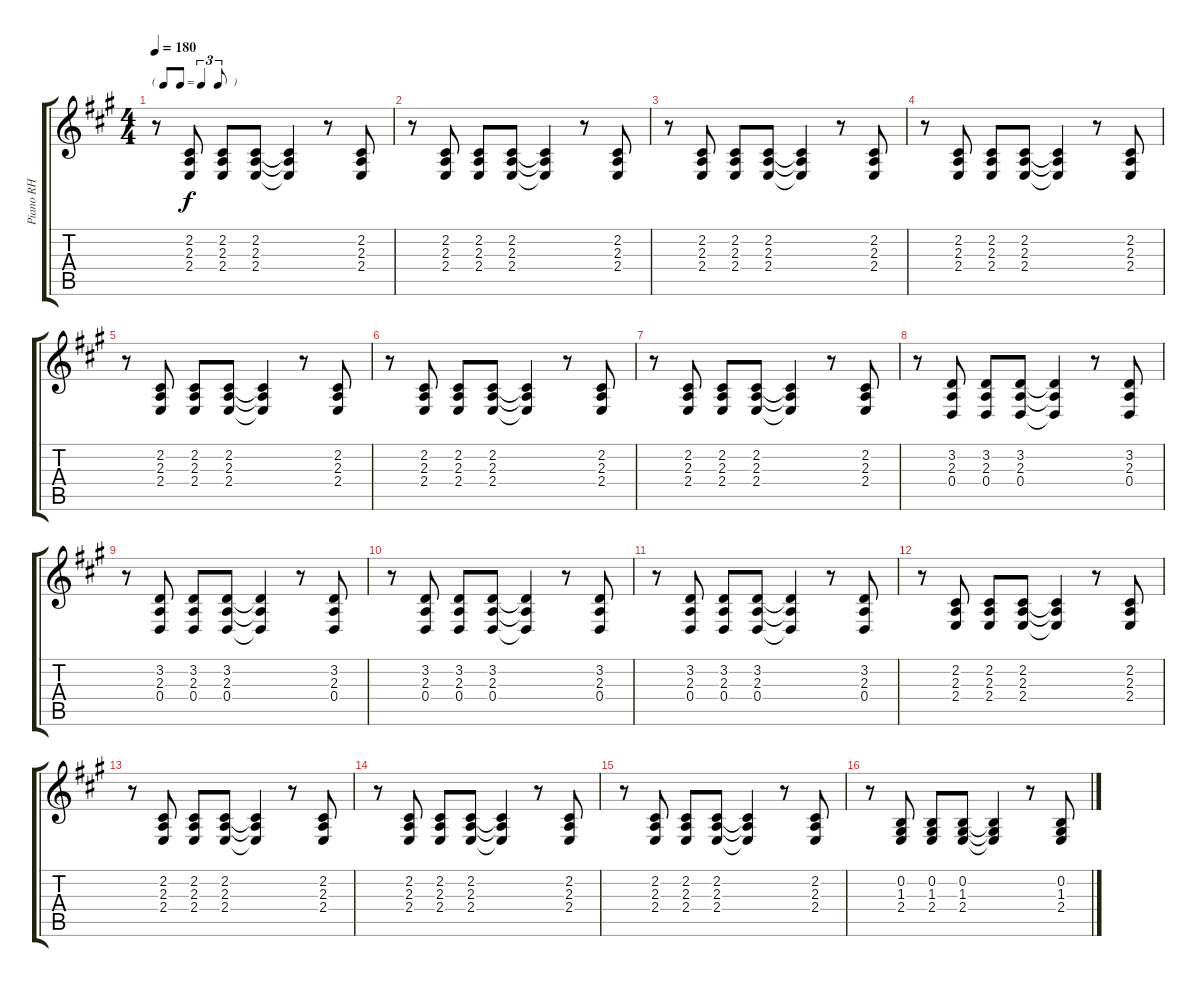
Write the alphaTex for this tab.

\track ("Piano RH" "Piano RH") {instrument brightacousticpiano}
\staff {score tabs}
\tuning (E4 B3 G3 D3 A2 E2) {hide}
\ts (4 4)
\tf triplet8th
\tempo 180
\clef g2
\ks a
r.8{dy f} (2.2 2.3 2.4).8 (2.2 2.3 2.4).8 (2.2 2.3 2.4).8 (2.2{t} 2.3{t} 2.4{t}).4 r.8 (2.2 2.3 2.4).8 |
r.8 (2.2 2.3 2.4).8 (2.2 2.3 2.4).8 (2.2 2.3 2.4).8 (2.2{t} 2.3{t} 2.4{t}).4 r.8 (2.2 2.3 2.4).8 |
r.8 (2.2 2.3 2.4).8 (2.2 2.3 2.4).8 (2.2 2.3 2.4).8 (2.2{t} 2.3{t} 2.4{t}).4 r.8 (2.2 2.3 2.4).8 |
r.8 (2.2 2.3 2.4).8 (2.2 2.3 2.4).8 (2.2 2.3 2.4).8 (2.2{t} 2.3{t} 2.4{t}).4 r.8 (2.2 2.3 2.4).8 |
r.8 (2.2 2.3 2.4).8 (2.2 2.3 2.4).8 (2.2 2.3 2.4).8 (2.2{t} 2.3{t} 2.4{t}).4 r.8 (2.2 2.3 2.4).8 |
r.8 (2.2 2.3 2.4).8 (2.2 2.3 2.4).8 (2.2 2.3 2.4).8 (2.2{t} 2.3{t} 2.4{t}).4 r.8 (2.2 2.3 2.4).8 |
r.8 (2.2 2.3 2.4).8 (2.2 2.3 2.4).8 (2.2 2.3 2.4).8 (2.2{t} 2.3{t} 2.4{t}).4 r.8 (2.2 2.3 2.4).8 |
r.8 (3.2 2.3 0.4).8 (3.2 2.3 0.4).8 (3.2 2.3 0.4).8 (3.2{t} 2.3{t} 0.4{t}).4 r.8 (3.2 2.3 0.4).8 |
r.8 (3.2 2.3 0.4).8 (3.2 2.3 0.4).8 (3.2 2.3 0.4).8 (3.2{t} 2.3{t} 0.4{t}).4 r.8 (3.2 2.3 0.4).8 |
r.8 (3.2 2.3 0.4).8 (3.2 2.3 0.4).8 (3.2 2.3 0.4).8 (3.2{t} 2.3{t} 0.4{t}).4 r.8 (3.2 2.3 0.4).8 |
r.8 (3.2 2.3 0.4).8 (3.2 2.3 0.4).8 (3.2 2.3 0.4).8 (3.2{t} 2.3{t} 0.4{t}).4 r.8 (3.2 2.3 0.4).8 |
r.8 (2.2 2.3 2.4).8 (2.2 2.3 2.4).8 (2.2 2.3 2.4).8 (2.2{t} 2.3{t} 2.4{t}).4 r.8 (2.2 2.3 2.4).8 |
r.8 (2.2 2.3 2.4).8 (2.2 2.3 2.4).8 (2.2 2.3 2.4).8 (2.2{t} 2.3{t} 2.4{t}).4 r.8 (2.2 2.3 2.4).8 |
r.8 (2.2 2.3 2.4).8 (2.2 2.3 2.4).8 (2.2 2.3 2.4).8 (2.2{t} 2.3{t} 2.4{t}).4 r.8 (2.2 2.3 2.4).8 |
r.8 (2.2 2.3 2.4).8 (2.2 2.3 2.4).8 (2.2 2.3 2.4).8 (2.2{t} 2.3{t} 2.4{t}).4 r.8 (2.2 2.3 2.4).8 |
r.8 (0.2 1.3 2.4).8 (0.2 1.3 2.4).8 (0.2 1.3 2.4).8 (0.2{t} 1.3{t} 2.4{t}).4 r.8 (0.2 1.3 2.4).8
